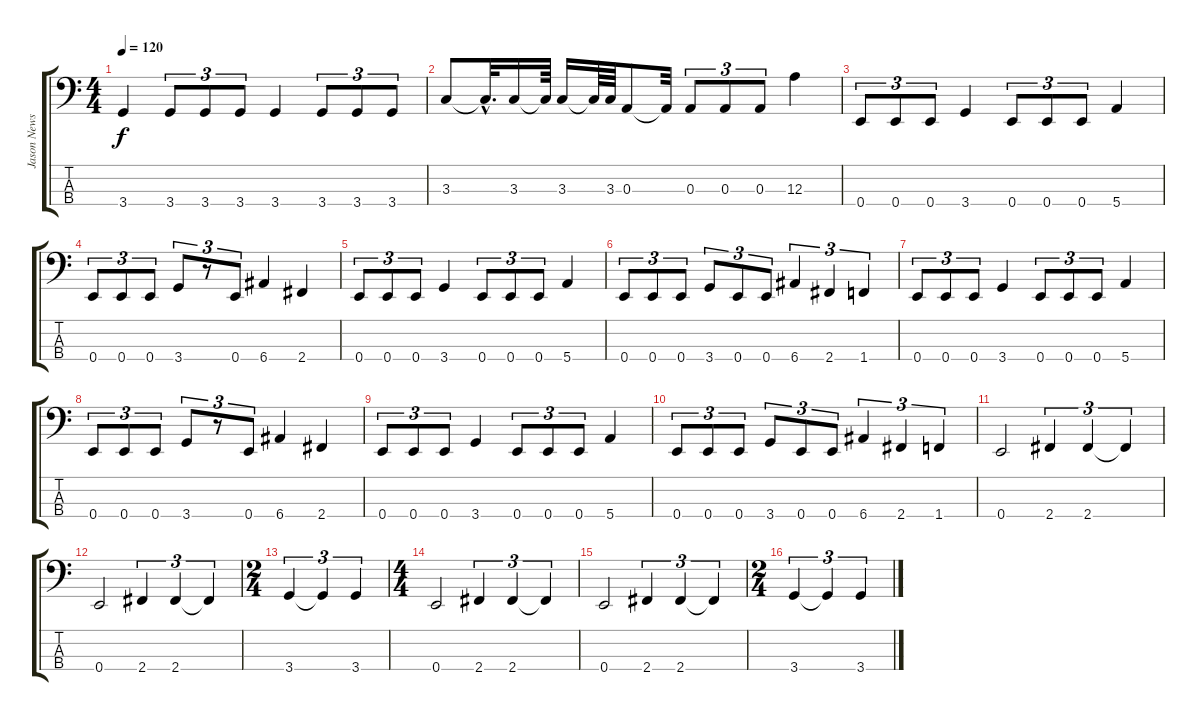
\track ("Jason Newsted" "Jason News") {instrument electricbasspick}
\staff {score tabs}
\tuning (G2 D2 A1 E1) {hide}
\ts (4 4)
\tempo 120
\clef f4
\ks c
3.4.4{dy f} 3.4.8{tu (3 2)} 3.4.8{tu (3 2)} 3.4.8{tu (3 2)} 3.4.4 3.4.8{tu (3 2)} 3.4.8{tu (3 2)} 3.4.8{tu (3 2)} |
3.3.8 3.3{hac t}.32{d} 3.3.16 3.3{t}.64 3.3.16 3.3{t}.64 3.3.64 0.3.8 0.3{t}.32 0.3.8{tu (3 2)} 0.3.8{tu (3 2)} 0.3.8{tu (3 2)} 12.3.4 |
0.4.8{tu (3 2)} 0.4.8{tu (3 2)} 0.4.8{tu (3 2)} 3.4.4 0.4.8{tu (3 2)} 0.4.8{tu (3 2)} 0.4.8{tu (3 2)} 5.4.4 |
0.4.8{tu (3 2)} 0.4.8{tu (3 2)} 0.4.8{tu (3 2)} 3.4.8{tu (3 2)} r.8{tu (3 2)} 0.4.8{tu (3 2)} 6.4.4 2.4.4 |
0.4.8{tu (3 2)} 0.4.8{tu (3 2)} 0.4.8{tu (3 2)} 3.4.4 0.4.8{tu (3 2)} 0.4.8{tu (3 2)} 0.4.8{tu (3 2)} 5.4.4 |
0.4.8{tu (3 2)} 0.4.8{tu (3 2)} 0.4.8{tu (3 2)} 3.4.8{tu (3 2)} 0.4.8{tu (3 2)} 0.4.8{tu (3 2)} 6.4.4{tu (3 2)} 2.4.4{tu (3 2)} 1.4.4{tu (3 2)} |
0.4.8{tu (3 2)} 0.4.8{tu (3 2)} 0.4.8{tu (3 2)} 3.4.4 0.4.8{tu (3 2)} 0.4.8{tu (3 2)} 0.4.8{tu (3 2)} 5.4.4 |
0.4.8{tu (3 2)} 0.4.8{tu (3 2)} 0.4.8{tu (3 2)} 3.4.8{tu (3 2)} r.8{tu (3 2)} 0.4.8{tu (3 2)} 6.4.4 2.4.4 |
0.4.8{tu (3 2)} 0.4.8{tu (3 2)} 0.4.8{tu (3 2)} 3.4.4 0.4.8{tu (3 2)} 0.4.8{tu (3 2)} 0.4.8{tu (3 2)} 5.4.4 |
0.4.8{tu (3 2)} 0.4.8{tu (3 2)} 0.4.8{tu (3 2)} 3.4.8{tu (3 2)} 0.4.8{tu (3 2)} 0.4.8{tu (3 2)} 6.4.4{tu (3 2)} 2.4.4{tu (3 2)} 1.4.4{tu (3 2)} |
0.4.2 2.4.4{tu (3 2)} 2.4.4{tu (3 2)} 2.4{t}.4{tu (3 2)} |
0.4.2 2.4.4{tu (3 2)} 2.4.4{tu (3 2)} 2.4{t}.4{tu (3 2)} |
\ts (2 4)
3.4.4{tu (3 2)} 3.4{t}.4{tu (3 2)} 3.4.4{tu (3 2)} |
\ts (4 4)
0.4.2 2.4.4{tu (3 2)} 2.4.4{tu (3 2)} 2.4{t}.4{tu (3 2)} |
0.4.2 2.4.4{tu (3 2)} 2.4.4{tu (3 2)} 2.4{t}.4{tu (3 2)} |
\ts (2 4)
3.4.4{tu (3 2)} 3.4{t}.4{tu (3 2)} 3.4.4{tu (3 2)}
